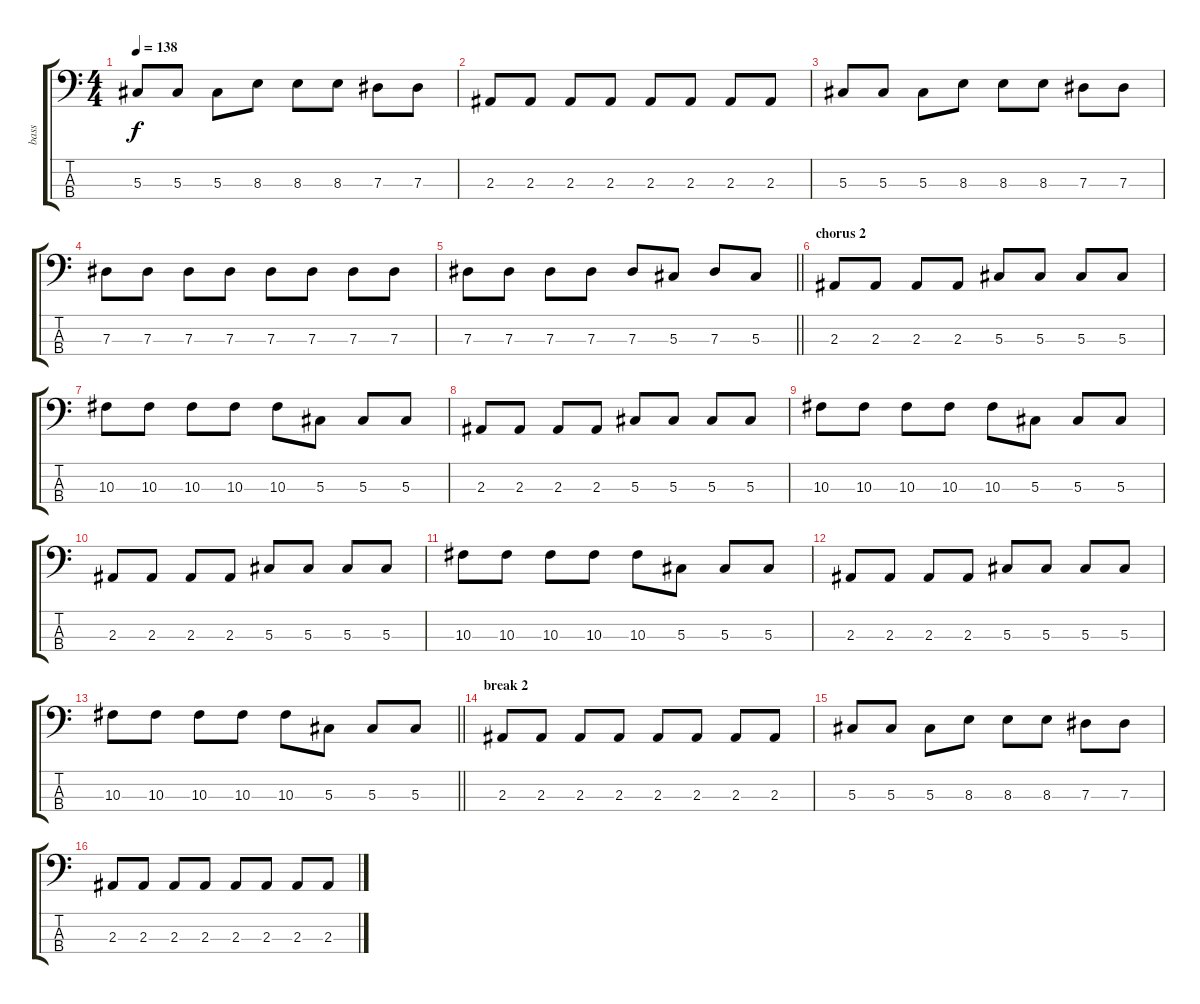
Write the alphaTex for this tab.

\track ("bass " "bass ") {instrument distortionguitar}
\staff {score tabs}
\tuning (Gb2 Db2 Ab1 Eb1) {hide}
\ts (4 4)
\tempo 138
\clef f4
\ks c
5.3.8{dy f} 5.3.8 5.3.8 8.3.8 8.3.8 8.3.8 7.3.8 7.3.8 |
2.3.8 2.3.8 2.3.8 2.3.8 2.3.8 2.3.8 2.3.8 2.3.8 |
5.3.8 5.3.8 5.3.8 8.3.8 8.3.8 8.3.8 7.3.8 7.3.8 |
7.3.8 7.3.8 7.3.8 7.3.8 7.3.8 7.3.8 7.3.8 7.3.8 |
\barLineRight lightlight
7.3.8 7.3.8 7.3.8 7.3.8 7.3.8 5.3.8 7.3.8 5.3.8 |
\section ("" "chorus 2")
2.3.8 2.3.8 2.3.8 2.3.8 5.3.8 5.3.8 5.3.8 5.3.8 |
10.3.8 10.3.8 10.3.8 10.3.8 10.3.8 5.3.8 5.3.8 5.3.8 |
2.3.8 2.3.8 2.3.8 2.3.8 5.3.8 5.3.8 5.3.8 5.3.8 |
10.3.8 10.3.8 10.3.8 10.3.8 10.3.8 5.3.8 5.3.8 5.3.8 |
2.3.8 2.3.8 2.3.8 2.3.8 5.3.8 5.3.8 5.3.8 5.3.8 |
10.3.8 10.3.8 10.3.8 10.3.8 10.3.8 5.3.8 5.3.8 5.3.8 |
2.3.8 2.3.8 2.3.8 2.3.8 5.3.8 5.3.8 5.3.8 5.3.8 |
\barLineRight lightlight
10.3.8 10.3.8 10.3.8 10.3.8 10.3.8 5.3.8 5.3.8 5.3.8 |
\section ("" "break 2")
2.3.8 2.3.8 2.3.8 2.3.8 2.3.8 2.3.8 2.3.8 2.3.8 |
5.3.8 5.3.8 5.3.8 8.3.8 8.3.8 8.3.8 7.3.8 7.3.8 |
2.3.8 2.3.8 2.3.8 2.3.8 2.3.8 2.3.8 2.3.8 2.3.8
